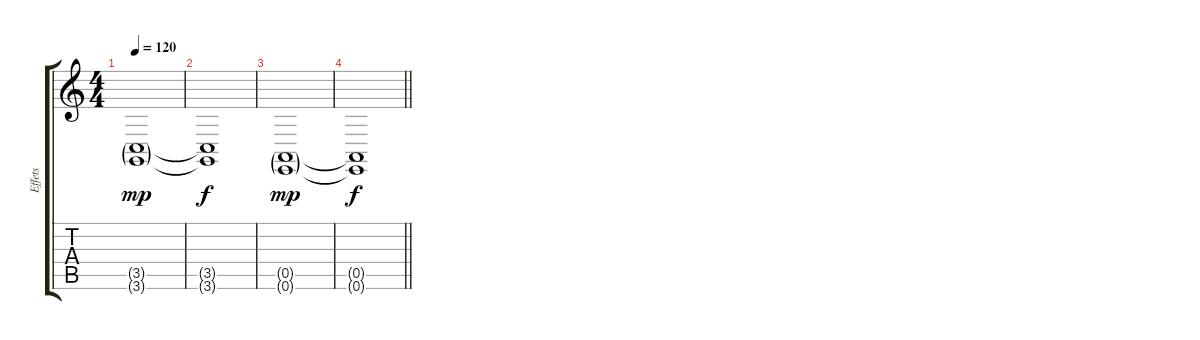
\track ("Effets" "Effets") {instrument pad4choir}
\staff {score tabs}
\tuning (E4 B3 G3 D3 A2 E2) {hide}
\ts (4 4)
\tempo 120
\clef g2
\ks c
(3.5{g} 3.6{g}).1{dy mp} |
(3.5{t} 3.6{t}).1{dy f} |
(0.5{g} 0.6{g}).1{dy mp} |
\barLineRight lightlight
(0.5{t} 0.6{t}).1{dy f}
